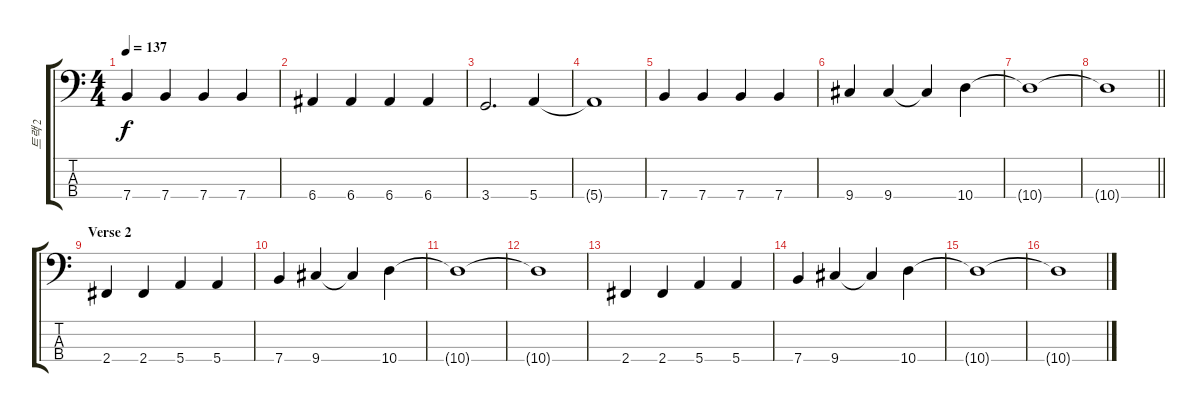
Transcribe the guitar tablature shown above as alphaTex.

\track ("트랙 2" "트랙 2") {instrument electricbassfinger}
\staff {score tabs}
\tuning (G2 D2 A1 E1) {hide}
\ts (4 4)
\tempo 137
\clef f4
\ks c
7.4.4{dy f} 7.4.4 7.4.4 7.4.4 |
6.4.4 6.4.4 6.4.4 6.4.4 |
3.4.2{d} 5.4.4 |
5.4{t}.1 |
7.4.4 7.4.4 7.4.4 7.4.4 |
9.4.4 9.4.4 9.4{t}.4 10.4.4 |
10.4{t}.1 |
\barLineRight lightlight
10.4{t}.1 |
\section ("" "Verse 2")
2.4.4 2.4.4 5.4.4 5.4.4 |
7.4.4 9.4.4 9.4{t}.4 10.4.4 |
10.4{t}.1 |
10.4{t}.1 |
2.4.4 2.4.4 5.4.4 5.4.4 |
7.4.4 9.4.4 9.4{t}.4 10.4.4 |
10.4{t}.1 |
10.4{t}.1
